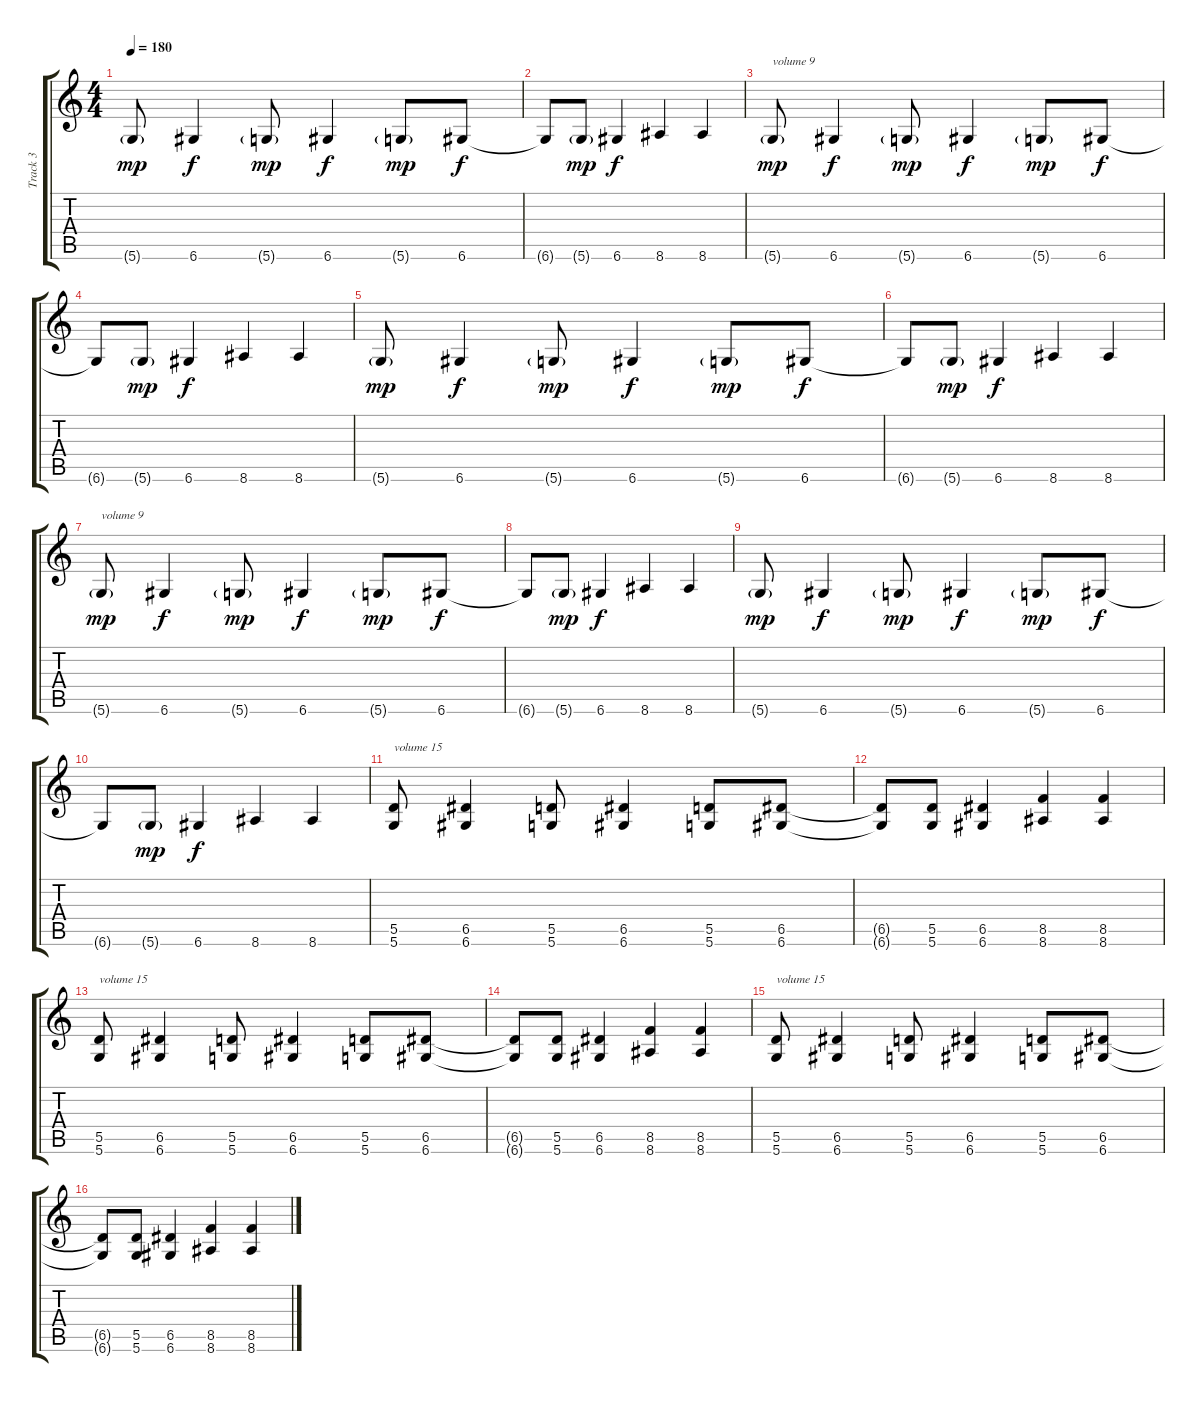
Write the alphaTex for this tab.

\track ("Track 3" "Track 3") {instrument distortionguitar}
\staff {score tabs}
\tuning (E4 B3 G3 D3 A2 D2) {hide}
\ts (4 4)
\tempo 180
\clef g2
\ks c
5.6{g}.8{dy mp} 6.6.4{dy f} 5.6{g}.8{dy mp} 6.6.4{dy f} 5.6{g}.8{dy mp} 6.6.8{dy f} |
6.6{t}.8 5.6{g}.8{dy mp} 6.6.4{dy f} 8.6.4 8.6.4 |
5.6{g}.8{txt "volume 9" dy mp volume 9} 6.6.4{dy f} 5.6{g}.8{dy mp} 6.6.4{dy f} 5.6{g}.8{dy mp} 6.6.8{dy f} |
6.6{t}.8 5.6{g}.8{dy mp} 6.6.4{dy f} 8.6.4 8.6.4 |
5.6{g}.8{dy mp} 6.6.4{dy f} 5.6{g}.8{dy mp} 6.6.4{dy f} 5.6{g}.8{dy mp} 6.6.8{dy f} |
6.6{t}.8 5.6{g}.8{dy mp} 6.6.4{dy f} 8.6.4 8.6.4 |
5.6{g}.8{txt "volume 9" dy mp volume 9} 6.6.4{dy f} 5.6{g}.8{dy mp} 6.6.4{dy f} 5.6{g}.8{dy mp} 6.6.8{dy f} |
6.6{t}.8 5.6{g}.8{dy mp} 6.6.4{dy f} 8.6.4 8.6.4 |
5.6{g}.8{dy mp} 6.6.4{dy f} 5.6{g}.8{dy mp} 6.6.4{dy f} 5.6{g}.8{dy mp} 6.6.8{dy f} |
6.6{t}.8 5.6{g}.8{dy mp} 6.6.4{dy f} 8.6.4 8.6.4 |
(5.5 5.6).8{txt "volume 15" volume 15 instrument distortionguitar} (6.5 6.6).4 (5.5 5.6).8 (6.5 6.6).4 (5.5 5.6).8 (6.5 6.6).8 |
(6.5{t} 6.6{t}).8 (5.5 5.6).8 (6.5 6.6).4 (8.5 8.6).4 (8.5 8.6).4 |
(5.5 5.6).8{txt "volume 15" volume 15 instrument distortionguitar} (6.5 6.6).4 (5.5 5.6).8 (6.5 6.6).4 (5.5 5.6).8 (6.5 6.6).8 |
(6.5{t} 6.6{t}).8 (5.5 5.6).8 (6.5 6.6).4 (8.5 8.6).4 (8.5 8.6).4 |
(5.5 5.6).8{txt "volume 15" volume 15 instrument distortionguitar} (6.5 6.6).4 (5.5 5.6).8 (6.5 6.6).4 (5.5 5.6).8 (6.5 6.6).8 |
(6.5{t} 6.6{t}).8 (5.5 5.6).8 (6.5 6.6).4 (8.5 8.6).4 (8.5 8.6).4
